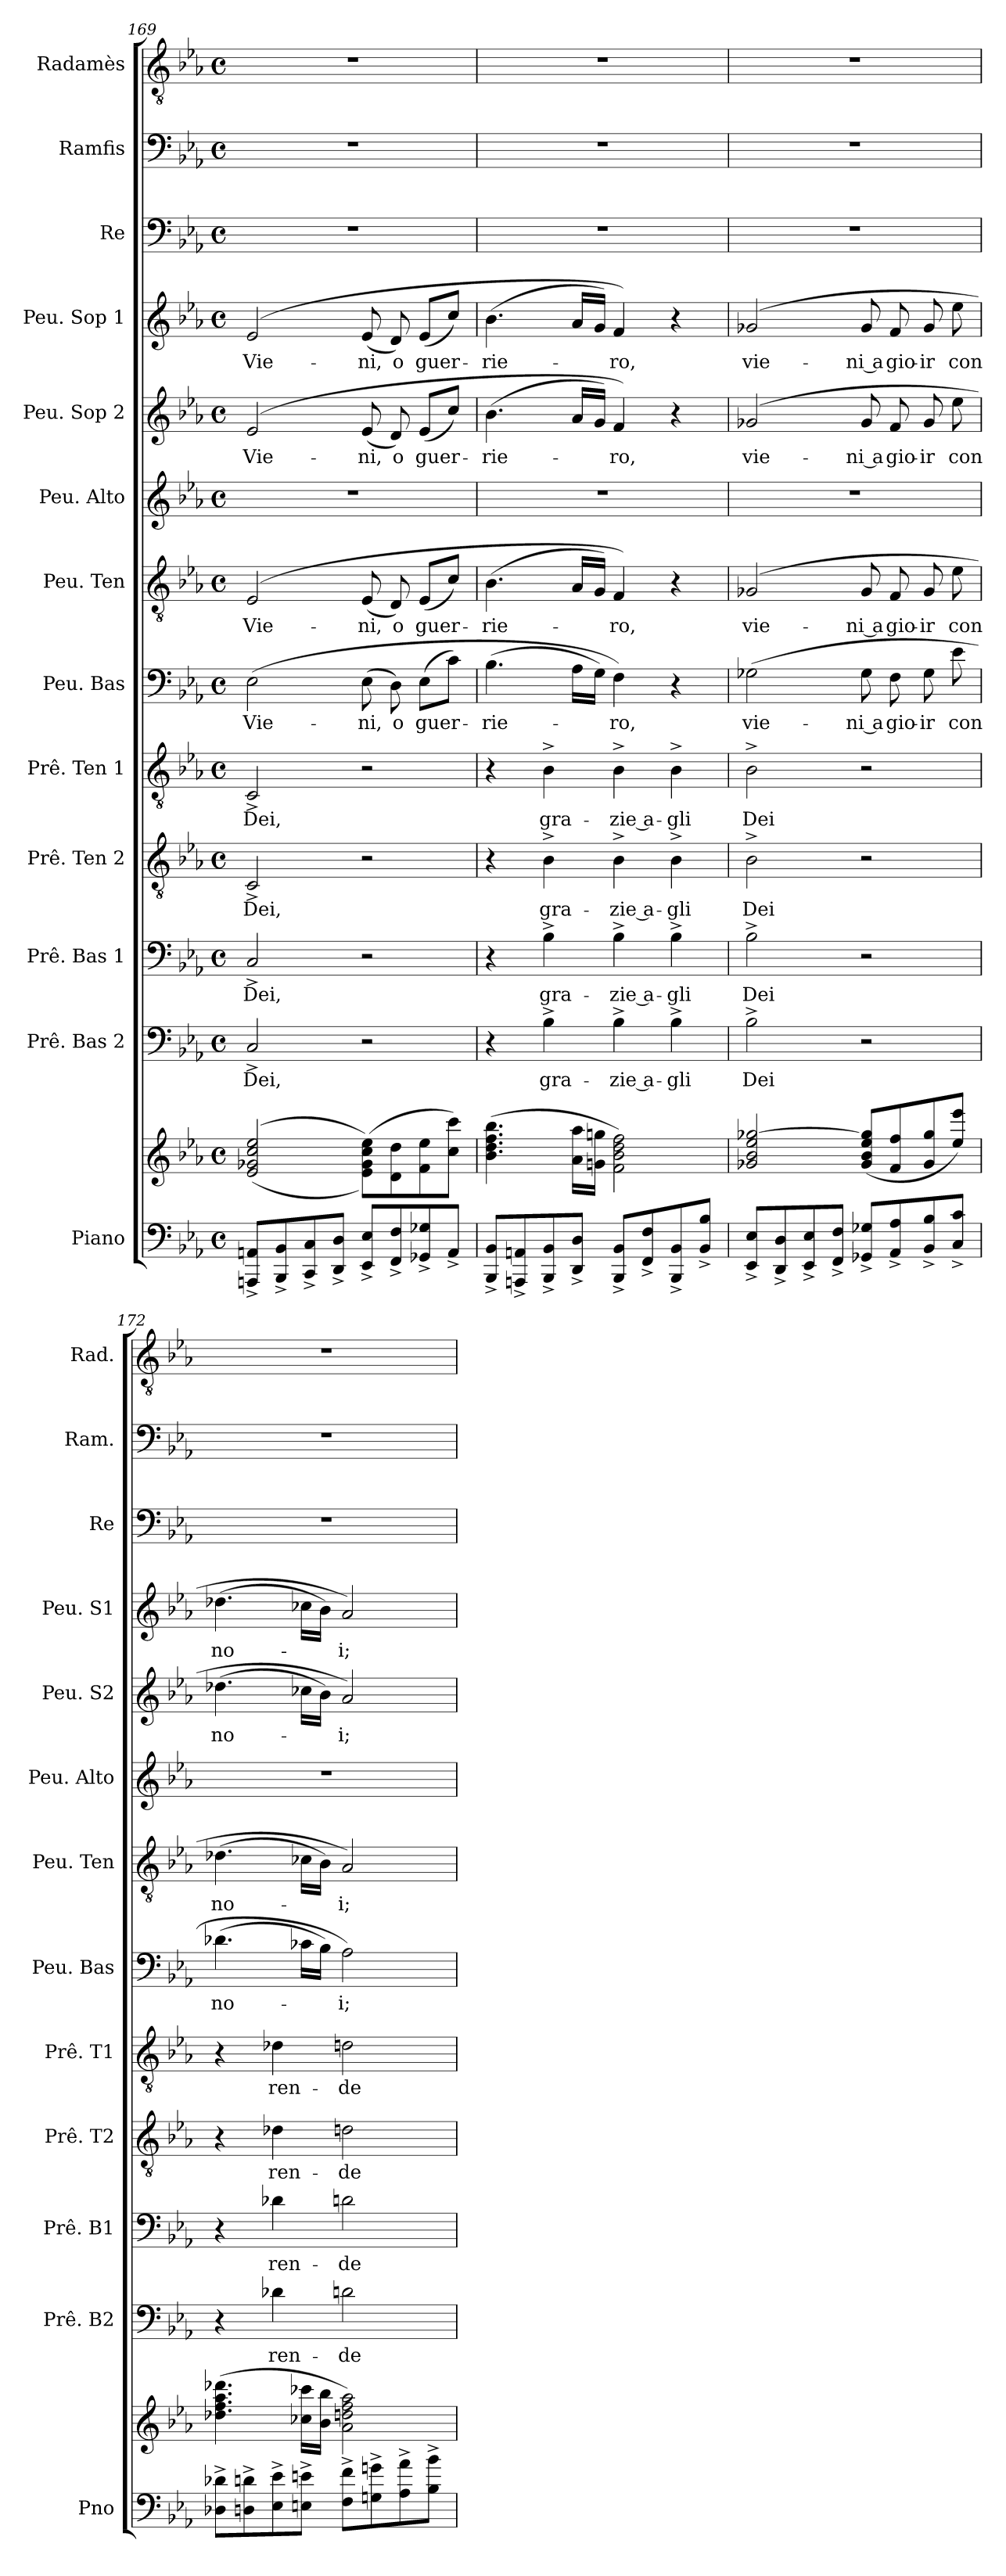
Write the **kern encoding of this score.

**kern	**kern	**kern	**text	**kern	**text	**kern	**text	**kern	**text	**kern	**text	**kern	**text	**kern	**kern	**text	**kern	**text	**kern	**kern	**kern
*part13	*part13	*part12	*part12	*part11	*part11	*part10	*part10	*part9	*part9	*part8	*part8	*part7	*part7	*part6	*part5	*part5	*part4	*part4	*part3	*part2	*part1
*staff14	*staff13	*staff12	*staff12	*staff11	*staff11	*staff10	*staff10	*staff9	*staff9	*staff8	*staff8	*staff7	*staff7	*staff6	*staff5	*staff5	*staff4	*staff4	*staff3	*staff2	*staff1
*I"Piano	*	*I"Prê. Bas 2	*	*I"Prê. Bas 1	*	*I"Prê. Ten 2	*	*I"Prê. Ten 1	*	*I"Peu. Bas	*	*I"Peu. Ten	*	*I"Peu. Alto	*I"Peu. Sop 2	*	*I"Peu. Sop 1	*	*I"Re	*I"Ramfis	*I"Radamès
*I'Pno	*	*I'Prê. B2	*	*I'Prê. B1	*	*I'Prê. T2	*	*I'Prê. T1	*	*I'Peu. Bas	*	*I'Peu. Ten	*	*I'Peu. Alto	*I'Peu. S2	*	*I'Peu. S1	*	*I'Re	*I'Ram.	*I'Rad.
!!LO:PB:g=z
*clefF4	*clefG2	*clefF4	*	*clefF4	*	*clefGv2	*	*clefGv2	*	*clefF4	*	*clefGv2	*	*clefG2	*clefG2	*	*clefG2	*	*clefF4	*clefF4	*clefGv2
*k[b-e-a-]	*k[b-e-a-]	*k[b-e-a-]	*	*k[b-e-a-]	*	*k[b-e-a-]	*	*k[b-e-a-]	*	*k[b-e-a-]	*	*k[b-e-a-]	*	*k[b-e-a-]	*k[b-e-a-]	*	*k[b-e-a-]	*	*k[b-e-a-]	*k[b-e-a-]	*k[b-e-a-]
*M4/4	*M4/4	*M4/4	*	*M4/4	*	*M4/4	*	*M4/4	*	*M4/4	*	*M4/4	*	*M4/4	*M4/4	*	*M4/4	*	*M4/4	*M4/4	*M4/4
*met(c)	*met(c)	*met(c)	*	*met(c)	*	*met(c)	*	*met(c)	*	*met(c)	*	*met(c)	*	*met(c)	*met(c)	*	*met(c)	*	*met(c)	*met(c)	*met(c)
=169	=169	=169	=169	=169	=169	=169	=169	=169	=169	=169	=169	=169	=169	=169	=169	=169	=169	=169	=169	=169	=169
!	!	!	!LO:LY:b:color=#0055FF	!	!LO:LY:b:color=#0055FF	!	!LO:LY:b:color=#0055FF	!	!LO:LY:b:color=#AA0000	!	!LO:LY:b:color=#0055FF	!	!LO:LY:b:color=#0055FF	!	!	!LO:LY:b:color=#0055FF	!	!LO:LY:b:color=#0055FF	!	!	!
8AAAn/^ 8AAn/^L	(>(>2e-/ 2g-X/ 2cc/ 2ee-/	2C^/	Dei,	2C^/	Dei,	2C^/	Dei,	2C^/	Dei,	(>2E-\	Vie-	(>2E-/	Vie-	1r	(>2e-/	Vie-	(>2e-/	Vie-	1r	1r	1r
8BBB-/^ 8BB-/^	.	.	.	.	.	.	.	.	.	.	.	.	.	.	.	.	.	.	.	.	.
8CC/^ 8C/^	.	.	.	.	.	.	.	.	.	.	.	.	.	.	.	.	.	.	.	.	.
8DD/^ 8D/^J	.	.	.	.	.	.	.	.	.	.	.	.	.	.	.	.	.	.	.	.	.
!	!	!	!	!	!	!	!	!	!	!	!LO:LY:b:color=#0055FF	!	!LO:LY:b:color=#0055FF	!	!	!LO:LY:b:color=#0055FF	!	!LO:LY:b:color=#0055FF	!	!	!
8EE-/^ 8E-/^L	(>8e-\ 8g-\ 8cc\ 8ee-\L))	2r	.	2r	.	2r	.	2r	.	(>8E-\	-ni,	(<8E-/	-ni,	.	(<8e-/	-ni,	(<8e-/	-ni,	.	.	.
!	!	!	!	!	!	!	!	!	!	!	!LO:LY:b:color=#0055FF	!	!LO:LY:b:color=#0055FF	!	!	!LO:LY:b:color=#0055FF	!	!LO:LY:b:color=#0055FF	!	!	!
8FF/^ 8F/^	8d\ 8dd\	.	.	.	.	.	.	.	.	8D\)	o	8D/)	o	.	8d/)	o	8d/)	o	.	.	.
!	!	!	!	!	!	!	!	!	!	!	!LO:LY:b:color=#0055FF	!	!LO:LY:b:color=#0055FF	!	!	!LO:LY:b:color=#0055FF	!	!LO:LY:b:color=#0055FF	!	!	!
8GG-X/^ 8G-X/^	8f\ 8ee-\	.	.	.	.	.	.	.	.	(>8E-\L	guer-	(<8E-/L	guer-	.	(<8e-/L	guer-	(<8e-/L	guer-	.	.	.
8AA^/J	8cc\ 8ccc\J)	.	.	.	.	.	.	.	.	8c\J)	.	8c/J)	.	.	8cc/J)	.	8cc/J)	.	.	.	.
=170	=170	=170	=170	=170	=170	=170	=170	=170	=170	=170	=170	=170	=170	=170	=170	=170	=170	=170	=170	=170	=170
!	!	!	!	!	!	!	!	!	!	!	!LO:LY:b:color=#0055FF	!	!LO:LY:b:color=#0055FF	!	!	!LO:LY:b:color=#0055FF	!	!LO:LY:b:color=#0055FF	!	!	!
8BBB-/^ 8BB-/^L	(>4.b-\ 4.dd\ 4.ff\ 4.bb-\	4r	.	4r	.	4r	.	4r	.	(>4.B-\	-rie-	(>4.B-\	-rie-	1r	(>4.b-\	-rie-	(>4.b-\	-rie-	1r	1r	1r
8AAAn/^ 8AAn/^	.	.	.	.	.	.	.	.	.	.	.	.	.	.	.	.	.	.	.	.	.
!	!	!	!LO:LY:b:color=#0055FF	!	!LO:LY:b:color=#0055FF	!	!LO:LY:b:color=#0055FF	!	!LO:LY:b:color=#AA0000	!	!	!	!	!	!	!	!	!	!	!	!
8BBB-/^ 8BB-/^	.	4B-^\	gra-	4B-^\	gra-	4B-^\	gra-	4B-^\	gra-	.	.	.	.	.	.	.	.	.	.	.	.
8DD/^ 8D/^J	16a-\ 16aa-\LL	.	.	.	.	.	.	.	.	16A-\LL	.	16A-/LL	.	.	16a-/LL	.	16a-/LL	.	.	.	.
.	16gn\ 16ggn\JJ	.	.	.	.	.	.	.	.	16G\JJ)	.	16G/JJ)	.	.	16g/JJ)	.	16g/JJ)	.	.	.	.
!	!	!	!LO:LY:b:color=#0055FF	!	!LO:LY:b:color=#0055FF	!	!LO:LY:b:color=#0055FF	!	!LO:LY:b:color=#AA0000	!	!LO:LY:b:color=#0055FF	!	!LO:LY:b:color=#0055FF	!	!	!LO:LY:b:color=#0055FF	!	!LO:LY:b:color=#0055FF	!	!	!
8BBB-/^ 8BB-/^L	2f\ 2b-\ 2dd\ 2ff\)	4B-^\	zie a-	4B-^\	zie a-	4B-^\	zie a-	4B-^\	zie a-	4F\)	-ro,	4F/)	-ro,	.	4f/)	-ro,	4f/)	-ro,	.	.	.
8FF/^ 8F/^	.	.	.	.	.	.	.	.	.	.	.	.	.	.	.	.	.	.	.	.	.
!	!	!	!LO:LY:b:color=#0055FF	!	!LO:LY:b:color=#0055FF	!	!LO:LY:b:color=#0055FF	!	!LO:LY:b:color=#AA0000	!	!	!	!	!	!	!	!	!	!	!	!
8BBB-/^ 8BB-/^	.	4B-^\	-gli	4B-^\	-gli	4B-^\	-gli	4B-^\	-gli	4r	.	4r	.	.	4r	.	4r	.	.	.	.
8BB-/^ 8B-/^J	.	.	.	.	.	.	.	.	.	.	.	.	.	.	.	.	.	.	.	.	.
=171	=171	=171	=171	=171	=171	=171	=171	=171	=171	=171	=171	=171	=171	=171	=171	=171	=171	=171	=171	=171	=171
!	!	!	!LO:LY:b:color=#0055FF	!	!LO:LY:b:color=#0055FF	!	!LO:LY:b:color=#0055FF	!	!LO:LY:b:color=#AA0000	!	!LO:LY:b:color=#0055FF	!	!LO:LY:b:color=#0055FF	!	!	!LO:LY:b:color=#0055FF	!	!LO:LY:b:color=#0055FF	!	!	!
8EE-/^ 8E-/^L	2g-X/ 2b-/ 2ee-/ [2gg-X/	2B-^\	Dei	2B-^\	Dei	2B-^\	Dei	2B-^\	Dei	(>2G-X\	vie-	(>2G-X/	vie-	1r	(>2g-X/	vie-	(>2g-X/	vie-	1r	1r	1r
8DD/^ 8D/^	.	.	.	.	.	.	.	.	.	.	.	.	.	.	.	.	.	.	.	.	.
8EE-/^ 8E-/^	.	.	.	.	.	.	.	.	.	.	.	.	.	.	.	.	.	.	.	.	.
8FF/^ 8F/^J	.	.	.	.	.	.	.	.	.	.	.	.	.	.	.	.	.	.	.	.	.
!	!	!	!	!	!	!	!	!	!	!	!LO:LY:b:color=#0055FF	!	!LO:LY:b:color=#0055FF	!	!	!LO:LY:b:color=#0055FF	!	!LO:LY:b:color=#0055FF	!	!	!
8GG-X/^ 8G-X/^L	(<8g-/ 8b-/ 8ee-/ 8gg-/]L	2r	.	2r	.	2r	.	2r	.	8G-\	-ni a	8G-/	-ni a	.	8g-/	-ni a	8g-/	-ni a	.	.	.
!	!	!	!	!	!	!	!	!	!	!	!LO:LY:b:color=#0055FF	!	!LO:LY:b:color=#0055FF	!	!	!LO:LY:b:color=#0055FF	!	!LO:LY:b:color=#0055FF	!	!	!
8AA-/^ 8A-/^	8f/ 8ff/	.	.	.	.	.	.	.	.	8F\	gio-	8F/	gio-	.	8f/	gio-	8f/	gio-	.	.	.
!	!	!	!	!	!	!	!	!	!	!	!LO:LY:b:color=#0055FF	!	!LO:LY:b:color=#0055FF	!	!	!LO:LY:b:color=#0055FF	!	!LO:LY:b:color=#0055FF	!	!	!
8BB-/^ 8B-/^	8g-/ 8gg-/	.	.	.	.	.	.	.	.	8G-\	-ir	8G-/	-ir	.	8g-/	-ir	8g-/	-ir	.	.	.
!	!	!	!	!	!	!	!	!	!	!	!LO:LY:b:color=#0055FF	!	!LO:LY:b:color=#0055FF	!	!	!LO:LY:b:color=#0055FF	!	!LO:LY:b:color=#0055FF	!	!	!
8C/^ 8c/^J	8ee-/ 8eee-/J)	.	.	.	.	.	.	.	.	8e-\	con	8e-\	con	.	8ee-\	con	8ee-\	con	.	.	.
=172	=172	=172	=172	=172	=172	=172	=172	=172	=172	=172	=172	=172	=172	=172	=172	=172	=172	=172	=172	=172	=172
!	!	!	!	!	!	!	!	!	!	!	!LO:LY:b:color=#0055FF	!	!LO:LY:b:color=#0055FF	!	!	!LO:LY:b:color=#0055FF	!	!LO:LY:b:color=#0055FF	!	!	!
8D-X\^ 8d-X\^L	(>4.dd-X\ 4.ff\ 4.aa-\ 4.ddd-X\	4r	.	4r	.	4r	.	4r	.	(>4.d-X\	no-	(>4.d-X\	no-	1r	(>4.dd-X\	no-	(>4.dd-X\	no-	1r	1r	1r
8Dn\^ 8dn\^	.	.	.	.	.	.	.	.	.	.	.	.	.	.	.	.	.	.	.	.	.
!	!	!	!LO:LY:b:color=#0055FF	!	!LO:LY:b:color=#0055FF	!	!LO:LY:b:color=#0055FF	!	!LO:LY:b:color=#AA0000	!	!	!	!	!	!	!	!	!	!	!	!
8E-\^ 8e-\^	.	4d-X\	ren-	4d-X\	ren-	4d-X\	ren-	4d-X\	ren-	.	.	.	.	.	.	.	.	.	.	.	.
8En\^ 8en\^J	16cc-X\ 16ccc-X\LL	.	.	.	.	.	.	.	.	16c-X\LL	.	16c-X\LL	.	.	16cc-X\LL	.	16cc-X\LL	.	.	.	.
.	16b-\ 16bb-\JJ	.	.	.	.	.	.	.	.	16B-\JJ)	.	16B-\JJ)	.	.	16b-\JJ)	.	16b-\JJ)	.	.	.	.
!	!	!	!LO:LY:b:color=#0055FF	!	!LO:LY:b:color=#0055FF	!	!LO:LY:b:color=#0055FF	!	!LO:LY:b:color=#AA0000	!	!LO:LY:b:color=#0055FF	!	!LO:LY:b:color=#0055FF	!	!	!LO:LY:b:color=#0055FF	!	!LO:LY:b:color=#0055FF	!	!	!
8F\^ 8f\^L	2a-\ 2ddn\ 2ff\ 2aa-\)	2dn\	-de-	2dn\	-de-	2dn\	-de-	2dn\	-de-	2A-\)	-i;	2A-/)	-i;	.	2a-/)	-i;	2a-/)	-i;	.	.	.
8Gn\^ 8gn\^	.	.	.	.	.	.	.	.	.	.	.	.	.	.	.	.	.	.	.	.	.
8A-\^ 8a-\^	.	.	.	.	.	.	.	.	.	.	.	.	.	.	.	.	.	.	.	.	.
8B-\^ 8b-\^J	.	.	.	.	.	.	.	.	.	.	.	.	.	.	.	.	.	.	.	.	.
=	=	=	=	=	=	=	=	=	=	=	=	=	=	=	=	=	=	=	=	=	=
*-	*-	*-	*-	*-	*-	*-	*-	*-	*-	*-	*-	*-	*-	*-	*-	*-	*-	*-	*-	*-	*-
